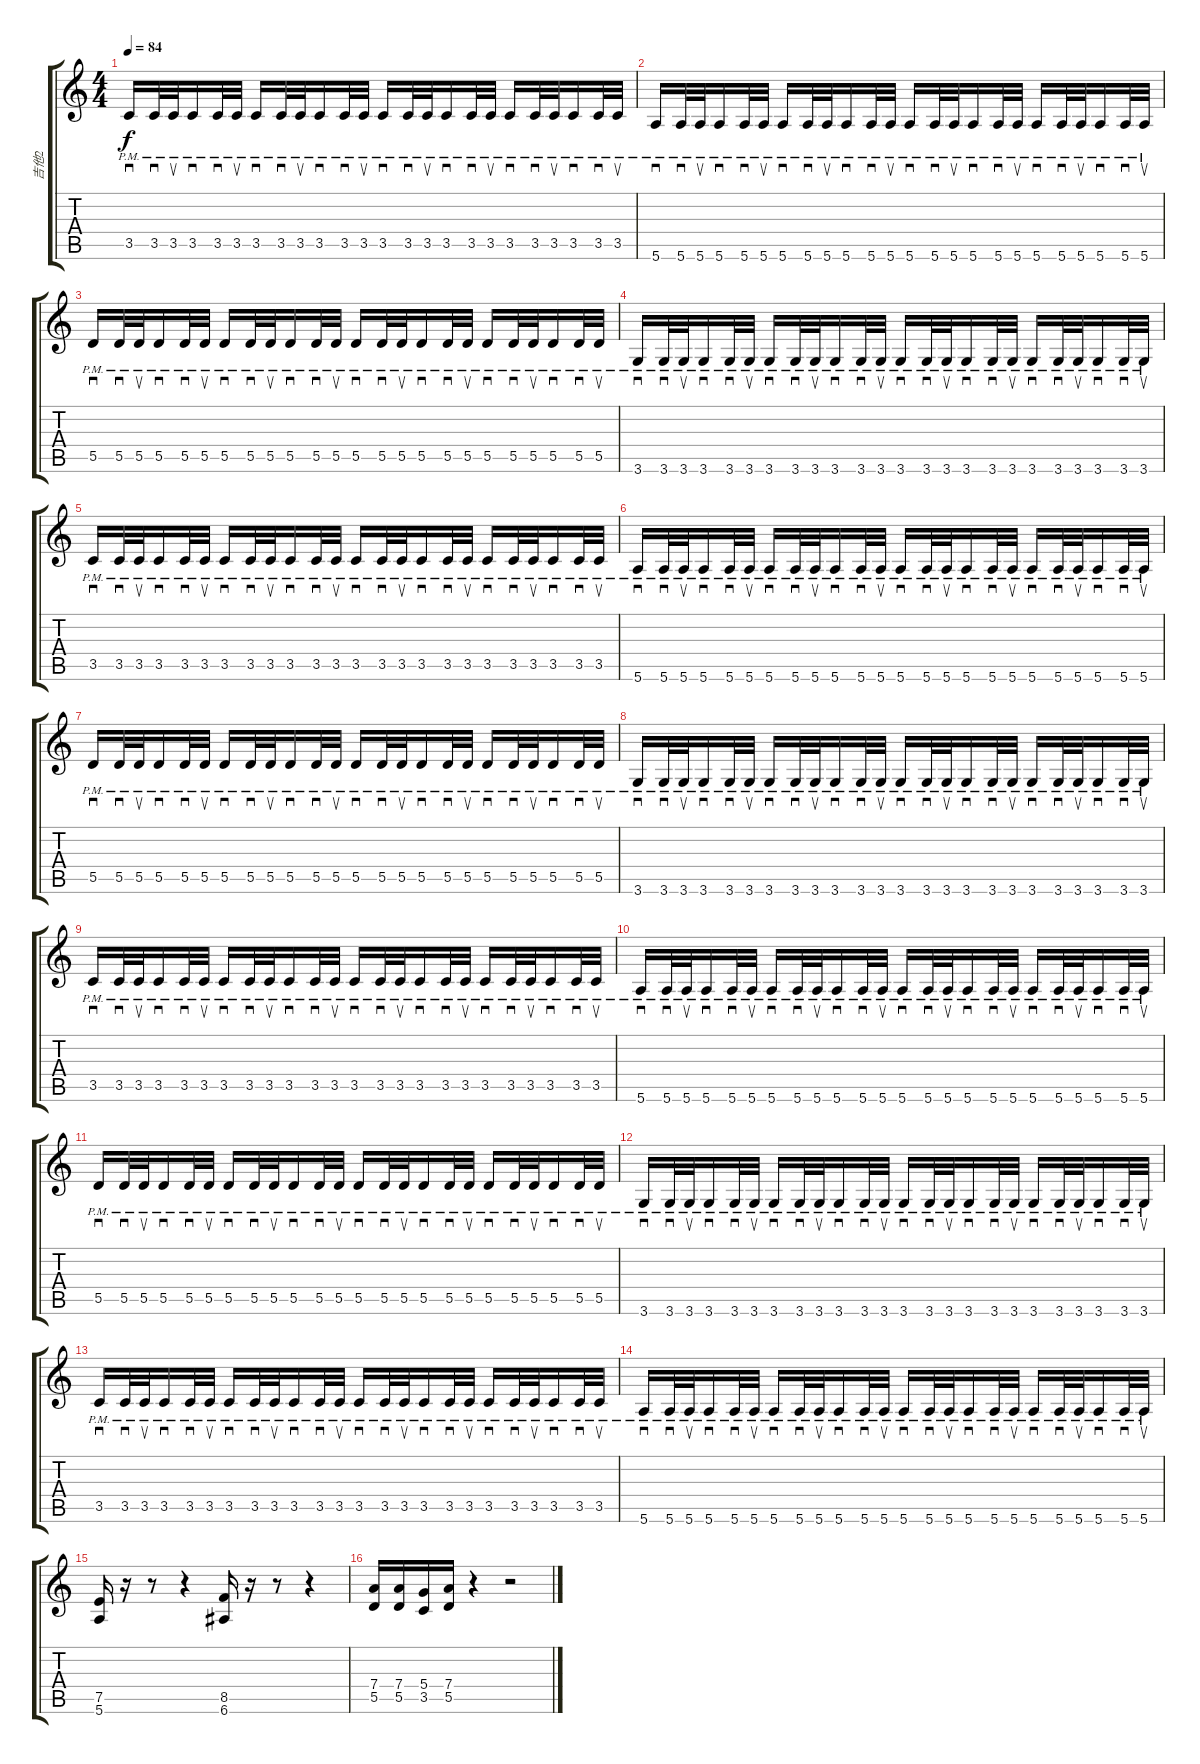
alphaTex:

\track ("吉他2" "吉他2") {instrument electricguitarclean}
\staff {score tabs}
\tuning (E4 B3 G3 D3 A2 E2) {hide}
\ts (4 4)
\tempo 84
\clef g2
\ks c
3.5{pm}.16{sd dy f} 3.5{pm}.32{sd} 3.5{pm}.32{su} 3.5{pm}.16{sd} 3.5{pm}.32{sd} 3.5{pm}.32{su} 3.5{pm}.16{sd} 3.5{pm}.32{sd} 3.5{pm}.32{su} 3.5{pm}.16{sd} 3.5{pm}.32{sd} 3.5{pm}.32{su} 3.5{pm}.16{sd} 3.5{pm}.32{sd} 3.5{pm}.32{su} 3.5{pm}.16{sd} 3.5{pm}.32{sd} 3.5{pm}.32{su} 3.5{pm}.16{sd} 3.5{pm}.32{sd} 3.5{pm}.32{su} 3.5{pm}.16{sd} 3.5{pm}.32{sd} 3.5{pm}.32{su} |
5.6{pm}.16{sd} 5.6{pm}.32{sd} 5.6{pm}.32{su} 5.6{pm}.16{sd} 5.6{pm}.32{sd} 5.6{pm}.32{su} 5.6{pm}.16{sd} 5.6{pm}.32{sd} 5.6{pm}.32{su} 5.6{pm}.16{sd} 5.6{pm}.32{sd} 5.6{pm}.32{su} 5.6{pm}.16{sd} 5.6{pm}.32{sd} 5.6{pm}.32{su} 5.6{pm}.16{sd} 5.6{pm}.32{sd} 5.6{pm}.32{su} 5.6{pm}.16{sd} 5.6{pm}.32{sd} 5.6{pm}.32{su} 5.6{pm}.16{sd} 5.6{pm}.32{sd} 5.6{pm}.32{su} |
5.5{pm}.16{sd} 5.5{pm}.32{sd} 5.5{pm}.32{su} 5.5{pm}.16{sd} 5.5{pm}.32{sd} 5.5{pm}.32{su} 5.5{pm}.16{sd} 5.5{pm}.32{sd} 5.5{pm}.32{su} 5.5{pm}.16{sd} 5.5{pm}.32{sd} 5.5{pm}.32{su} 5.5{pm}.16{sd} 5.5{pm}.32{sd} 5.5{pm}.32{su} 5.5{pm}.16{sd} 5.5{pm}.32{sd} 5.5{pm}.32{su} 5.5{pm}.16{sd} 5.5{pm}.32{sd} 5.5{pm}.32{su} 5.5{pm}.16{sd} 5.5{pm}.32{sd} 5.5{pm}.32{su} |
3.6{pm}.16{sd} 3.6{pm}.32{sd} 3.6{pm}.32{su} 3.6{pm}.16{sd} 3.6{pm}.32{sd} 3.6{pm}.32{su} 3.6{pm}.16{sd} 3.6{pm}.32{sd} 3.6{pm}.32{su} 3.6{pm}.16{sd} 3.6{pm}.32{sd} 3.6{pm}.32{su} 3.6{pm}.16{sd} 3.6{pm}.32{sd} 3.6{pm}.32{su} 3.6{pm}.16{sd} 3.6{pm}.32{sd} 3.6{pm}.32{su} 3.6{pm}.16{sd} 3.6{pm}.32{sd} 3.6{pm}.32{su} 3.6{pm}.16{sd} 3.6{pm}.32{sd} 3.6{pm}.32{su} |
3.5{pm}.16{sd} 3.5{pm}.32{sd} 3.5{pm}.32{su} 3.5{pm}.16{sd} 3.5{pm}.32{sd} 3.5{pm}.32{su} 3.5{pm}.16{sd} 3.5{pm}.32{sd} 3.5{pm}.32{su} 3.5{pm}.16{sd} 3.5{pm}.32{sd} 3.5{pm}.32{su} 3.5{pm}.16{sd} 3.5{pm}.32{sd} 3.5{pm}.32{su} 3.5{pm}.16{sd} 3.5{pm}.32{sd} 3.5{pm}.32{su} 3.5{pm}.16{sd} 3.5{pm}.32{sd} 3.5{pm}.32{su} 3.5{pm}.16{sd} 3.5{pm}.32{sd} 3.5{pm}.32{su} |
5.6{pm}.16{sd} 5.6{pm}.32{sd} 5.6{pm}.32{su} 5.6{pm}.16{sd} 5.6{pm}.32{sd} 5.6{pm}.32{su} 5.6{pm}.16{sd} 5.6{pm}.32{sd} 5.6{pm}.32{su} 5.6{pm}.16{sd} 5.6{pm}.32{sd} 5.6{pm}.32{su} 5.6{pm}.16{sd} 5.6{pm}.32{sd} 5.6{pm}.32{su} 5.6{pm}.16{sd} 5.6{pm}.32{sd} 5.6{pm}.32{su} 5.6{pm}.16{sd} 5.6{pm}.32{sd} 5.6{pm}.32{su} 5.6{pm}.16{sd} 5.6{pm}.32{sd} 5.6{pm}.32{su} |
5.5{pm}.16{sd} 5.5{pm}.32{sd} 5.5{pm}.32{su} 5.5{pm}.16{sd} 5.5{pm}.32{sd} 5.5{pm}.32{su} 5.5{pm}.16{sd} 5.5{pm}.32{sd} 5.5{pm}.32{su} 5.5{pm}.16{sd} 5.5{pm}.32{sd} 5.5{pm}.32{su} 5.5{pm}.16{sd} 5.5{pm}.32{sd} 5.5{pm}.32{su} 5.5{pm}.16{sd} 5.5{pm}.32{sd} 5.5{pm}.32{su} 5.5{pm}.16{sd} 5.5{pm}.32{sd} 5.5{pm}.32{su} 5.5{pm}.16{sd} 5.5{pm}.32{sd} 5.5{pm}.32{su} |
3.6{pm}.16{sd} 3.6{pm}.32{sd} 3.6{pm}.32{su} 3.6{pm}.16{sd} 3.6{pm}.32{sd} 3.6{pm}.32{su} 3.6{pm}.16{sd} 3.6{pm}.32{sd} 3.6{pm}.32{su} 3.6{pm}.16{sd} 3.6{pm}.32{sd} 3.6{pm}.32{su} 3.6{pm}.16{sd} 3.6{pm}.32{sd} 3.6{pm}.32{su} 3.6{pm}.16{sd} 3.6{pm}.32{sd} 3.6{pm}.32{su} 3.6{pm}.16{sd} 3.6{pm}.32{sd} 3.6{pm}.32{su} 3.6{pm}.16{sd} 3.6{pm}.32{sd} 3.6{pm}.32{su} |
3.5{pm}.16{sd} 3.5{pm}.32{sd} 3.5{pm}.32{su} 3.5{pm}.16{sd} 3.5{pm}.32{sd} 3.5{pm}.32{su} 3.5{pm}.16{sd} 3.5{pm}.32{sd} 3.5{pm}.32{su} 3.5{pm}.16{sd} 3.5{pm}.32{sd} 3.5{pm}.32{su} 3.5{pm}.16{sd} 3.5{pm}.32{sd} 3.5{pm}.32{su} 3.5{pm}.16{sd} 3.5{pm}.32{sd} 3.5{pm}.32{su} 3.5{pm}.16{sd} 3.5{pm}.32{sd} 3.5{pm}.32{su} 3.5{pm}.16{sd} 3.5{pm}.32{sd} 3.5{pm}.32{su} |
5.6{pm}.16{sd} 5.6{pm}.32{sd} 5.6{pm}.32{su} 5.6{pm}.16{sd} 5.6{pm}.32{sd} 5.6{pm}.32{su} 5.6{pm}.16{sd} 5.6{pm}.32{sd} 5.6{pm}.32{su} 5.6{pm}.16{sd} 5.6{pm}.32{sd} 5.6{pm}.32{su} 5.6{pm}.16{sd} 5.6{pm}.32{sd} 5.6{pm}.32{su} 5.6{pm}.16{sd} 5.6{pm}.32{sd} 5.6{pm}.32{su} 5.6{pm}.16{sd} 5.6{pm}.32{sd} 5.6{pm}.32{su} 5.6{pm}.16{sd} 5.6{pm}.32{sd} 5.6{pm}.32{su} |
5.5{pm}.16{sd} 5.5{pm}.32{sd} 5.5{pm}.32{su} 5.5{pm}.16{sd} 5.5{pm}.32{sd} 5.5{pm}.32{su} 5.5{pm}.16{sd} 5.5{pm}.32{sd} 5.5{pm}.32{su} 5.5{pm}.16{sd} 5.5{pm}.32{sd} 5.5{pm}.32{su} 5.5{pm}.16{sd} 5.5{pm}.32{sd} 5.5{pm}.32{su} 5.5{pm}.16{sd} 5.5{pm}.32{sd} 5.5{pm}.32{su} 5.5{pm}.16{sd} 5.5{pm}.32{sd} 5.5{pm}.32{su} 5.5{pm}.16{sd} 5.5{pm}.32{sd} 5.5{pm}.32{su} |
3.6{pm}.16{sd} 3.6{pm}.32{sd} 3.6{pm}.32{su} 3.6{pm}.16{sd} 3.6{pm}.32{sd} 3.6{pm}.32{su} 3.6{pm}.16{sd} 3.6{pm}.32{sd} 3.6{pm}.32{su} 3.6{pm}.16{sd} 3.6{pm}.32{sd txt ""} 3.6{pm}.32{su} 3.6{pm}.16{sd} 3.6{pm}.32{sd} 3.6{pm}.32{su} 3.6{pm}.16{sd} 3.6{pm}.32{sd} 3.6{pm}.32{su} 3.6{pm}.16{sd} 3.6{pm}.32{sd} 3.6{pm}.32{su} 3.6{pm}.16{sd} 3.6{pm}.32{sd} 3.6{pm}.32{su} |
3.5{pm}.16{sd} 3.5{pm}.32{sd} 3.5{pm}.32{su} 3.5{pm}.16{sd} 3.5{pm}.32{sd} 3.5{pm}.32{su} 3.5{pm}.16{sd} 3.5{pm}.32{sd} 3.5{pm}.32{su} 3.5{pm}.16{sd} 3.5{pm}.32{sd} 3.5{pm}.32{su} 3.5{pm}.16{sd} 3.5{pm}.32{sd} 3.5{pm}.32{su} 3.5{pm}.16{sd} 3.5{pm}.32{sd} 3.5{pm}.32{su} 3.5{pm}.16{sd} 3.5{pm}.32{sd} 3.5{pm}.32{su} 3.5{pm}.16{sd} 3.5{pm}.32{sd} 3.5{pm}.32{su} |
5.6{pm}.16{sd} 5.6{pm}.32{sd} 5.6{pm}.32{su} 5.6{pm}.16{sd} 5.6{pm}.32{sd} 5.6{pm}.32{su} 5.6{pm}.16{sd} 5.6{pm}.32{sd} 5.6{pm}.32{su} 5.6{pm}.16{sd} 5.6{pm}.32{sd} 5.6{pm}.32{su} 5.6{pm}.16{sd} 5.6{pm}.32{sd} 5.6{pm}.32{su} 5.6{pm}.16{sd} 5.6{pm}.32{sd} 5.6{pm}.32{su} 5.6{pm}.16{sd} 5.6{pm}.32{sd} 5.6{pm}.32{su} 5.6{pm}.16{sd} 5.6{pm}.32{sd} 5.6{pm}.32{su} |
(7.5 5.6).16 r.16 r.8 r.4 (8.5 6.6).16 r.16 r.8 r.4 |
(7.4 5.5).16 (7.4 5.5).16 (5.4 3.5).16 (7.4 5.5).16 r.4 r.2
